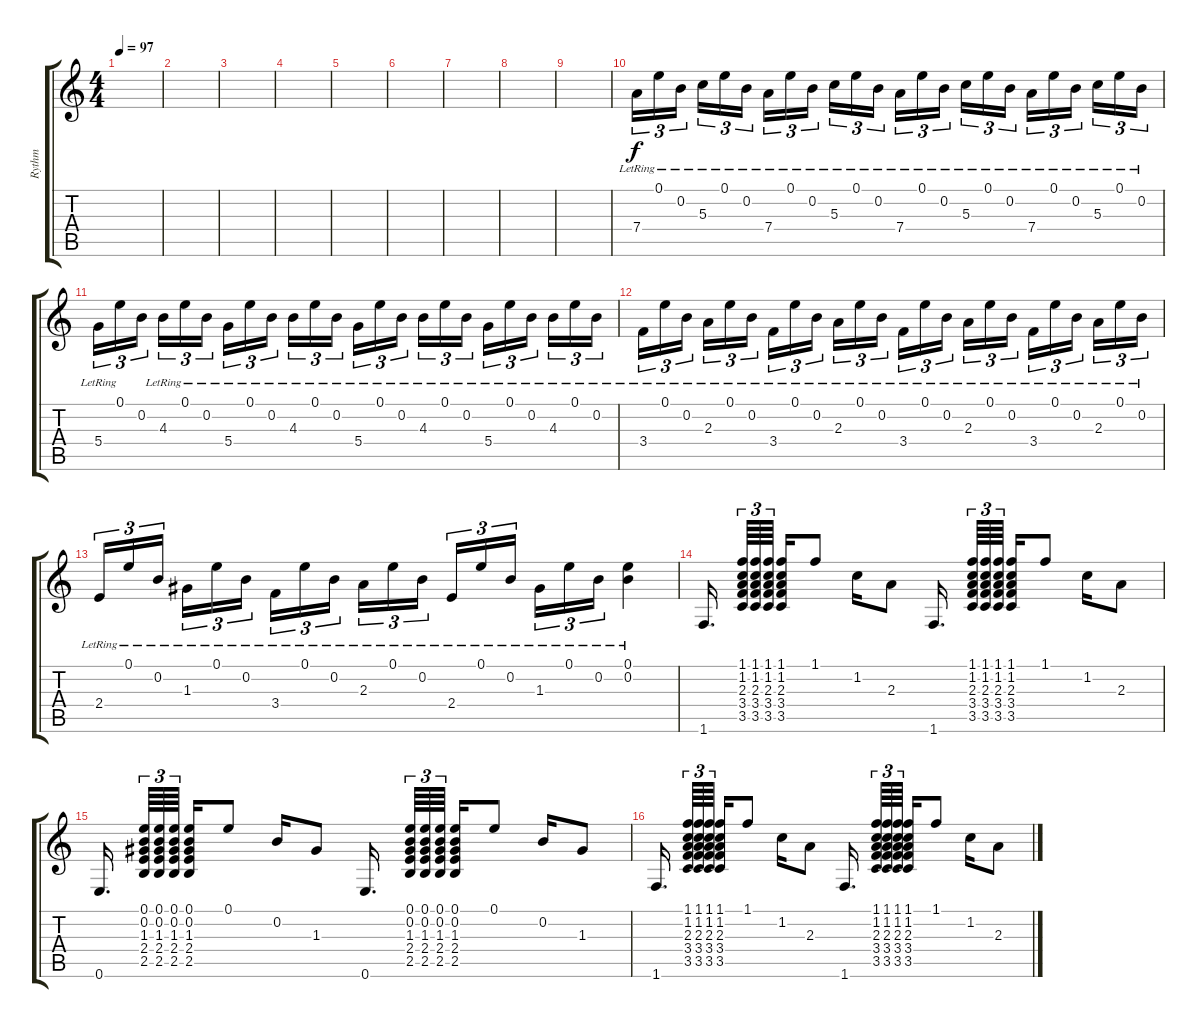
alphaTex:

\track ("Rythm" "Rythm") {instrument acousticguitarsteel}
\staff {score tabs}
\tuning (E4 B3 G3 D3 A2 E2) {hide}
\ts (4 4)
\tempo 97
\clef g2
\ks c
|
|
|
|
|
|
|
|
|
7.4{lr}.16{tu (3 2)} 0.1{lr}.16{tu (3 2)} 0.2{lr}.16{tu (3 2) beam splitsecondary} 5.3{lr}.16{tu (3 2)} 0.1{lr}.16{tu (3 2)} 0.2{lr}.16{tu (3 2)} 7.4{lr}.16{tu (3 2)} 0.1{lr}.16{tu (3 2)} 0.2{lr}.16{tu (3 2) beam splitsecondary} 5.3{lr}.16{tu (3 2)} 0.1{lr}.16{tu (3 2)} 0.2{lr}.16{tu (3 2)} 7.4{lr}.16{tu (3 2)} 0.1{lr}.16{tu (3 2)} 0.2{lr}.16{tu (3 2) beam splitsecondary} 5.3{lr}.16{tu (3 2)} 0.1{lr}.16{tu (3 2)} 0.2{lr}.16{tu (3 2)} 7.4{lr}.16{tu (3 2)} 0.1{lr}.16{tu (3 2)} 0.2{lr}.16{tu (3 2) beam splitsecondary} 5.3{lr}.16{tu (3 2)} 0.1{lr}.16{tu (3 2)} 0.2{lr}.16{tu (3 2)} |
5.4{lr}.16{tu (3 2)} 0.1.16{tu (3 2)} 0.2.16{tu (3 2) beam splitsecondary} 4.3{lr}.16{tu (3 2)} 0.1{lr}.16{tu (3 2)} 0.2{lr}.16{tu (3 2)} 5.4{lr}.16{tu (3 2)} 0.1{lr}.16{tu (3 2)} 0.2{lr}.16{tu (3 2) beam splitsecondary} 4.3{lr}.16{tu (3 2)} 0.1{lr}.16{tu (3 2)} 0.2{lr}.16{tu (3 2)} 5.4{lr}.16{tu (3 2)} 0.1{lr}.16{tu (3 2)} 0.2{lr}.16{tu (3 2) beam splitsecondary} 4.3{lr}.16{tu (3 2)} 0.1{lr}.16{tu (3 2)} 0.2{lr}.16{tu (3 2)} 5.4{lr}.16{tu (3 2)} 0.1{lr}.16{tu (3 2)} 0.2{lr}.16{tu (3 2) beam splitsecondary} 4.3{lr}.16{tu (3 2)} 0.1{lr}.16{tu (3 2)} 0.2{lr}.16{tu (3 2)} |
3.4{lr}.16{tu (3 2)} 0.1{lr}.16{tu (3 2)} 0.2{lr}.16{tu (3 2) beam splitsecondary} 2.3{lr}.16{tu (3 2)} 0.1{lr}.16{tu (3 2)} 0.2{lr}.16{tu (3 2)} 3.4{lr}.16{tu (3 2)} 0.1{lr}.16{tu (3 2)} 0.2{lr}.16{tu (3 2) beam splitsecondary} 2.3{lr}.16{tu (3 2)} 0.1{lr}.16{tu (3 2)} 0.2{lr}.16{tu (3 2)} 3.4{lr}.16{tu (3 2)} 0.1{lr}.16{tu (3 2)} 0.2{lr}.16{tu (3 2) beam splitsecondary} 2.3{lr}.16{tu (3 2)} 0.1{lr}.16{tu (3 2)} 0.2{lr}.16{tu (3 2)} 3.4{lr}.16{tu (3 2)} 0.1{lr}.16{tu (3 2)} 0.2{lr}.16{tu (3 2) beam splitsecondary} 2.3{lr}.16{tu (3 2)} 0.1{lr}.16{tu (3 2)} 0.2{lr}.16{tu (3 2)} |
2.4{lr}.16{tu (3 2)} 0.1{lr}.16{tu (3 2)} 0.2{lr}.16{tu (3 2) beam splitsecondary} 1.3{lr}.16{tu (3 2)} 0.1{lr}.16{tu (3 2)} 0.2{lr}.16{tu (3 2)} 3.4{lr}.16{tu (3 2)} 0.1{lr}.16{tu (3 2)} 0.2{lr}.16{tu (3 2) beam splitsecondary} 2.3{lr}.16{tu (3 2)} 0.1{lr}.16{tu (3 2)} 0.2{lr}.16{tu (3 2)} 2.4{lr}.16{tu (3 2)} 0.1{lr}.16{tu (3 2)} 0.2{lr}.16{tu (3 2) beam splitsecondary} 1.3{lr}.16{tu (3 2)} 0.1{lr}.16{tu (3 2)} 0.2{lr}.16{tu (3 2)} (0.1{lr} 0.2{lr}).4 |
1.6.16{d beam splitsecondary} (1.1 1.2 2.3 3.4 3.5).64{tu (3 2)} (1.1 1.2 2.3 3.4 3.5).64{tu (3 2)} (1.1 1.2 2.3 3.4 3.5).64{tu (3 2) beam splitsecondary} (1.1 1.2 2.3 3.4 3.5).16 1.1.8 1.2.16 2.3.8 1.6.16{d beam splitsecondary} (1.1 1.2 2.3 3.4 3.5).64{tu (3 2)} (1.1 1.2 2.3 3.4 3.5).64{tu (3 2)} (1.1 1.2 2.3 3.4 3.5).64{tu (3 2) beam splitsecondary} (1.1 1.2 2.3 3.4 3.5).16 1.1.8 1.2.16 2.3.8 |
0.6.16{d beam splitsecondary} (0.1 0.2 1.3 2.4 2.5).64{tu (3 2)} (0.1 0.2 1.3 2.4 2.5).64{tu (3 2)} (0.1 0.2 1.3 2.4 2.5).64{tu (3 2) beam splitsecondary} (0.1 0.2 1.3 2.4 2.5).16 0.1.8 0.2.16 1.3.8 0.6.16{d beam splitsecondary} (0.1 0.2 1.3 2.4 2.5).64{tu (3 2)} (0.1 0.2 1.3 2.4 2.5).64{tu (3 2)} (0.1 0.2 1.3 2.4 2.5).64{tu (3 2) beam splitsecondary} (0.1 0.2 1.3 2.4 2.5).16 0.1.8 0.2.16 1.3.8 |
1.6.16{d beam splitsecondary} (1.1 1.2 2.3 3.4 3.5).64{tu (3 2)} (1.1 1.2 2.3 3.4 3.5).64{tu (3 2)} (1.1 1.2 2.3 3.4 3.5).64{tu (3 2) beam splitsecondary} (1.1 1.2 2.3 3.4 3.5).16 1.1.8 1.2.16 2.3.8 1.6.16{d beam splitsecondary} (1.1 1.2 2.3 3.4 3.5).64{tu (3 2)} (1.1 1.2 2.3 3.4 3.5).64{tu (3 2)} (1.1 1.2 2.3 3.4 3.5).64{tu (3 2) beam splitsecondary} (1.1 1.2 2.3 3.4 3.5).16 1.1.8 1.2.16 2.3.8
